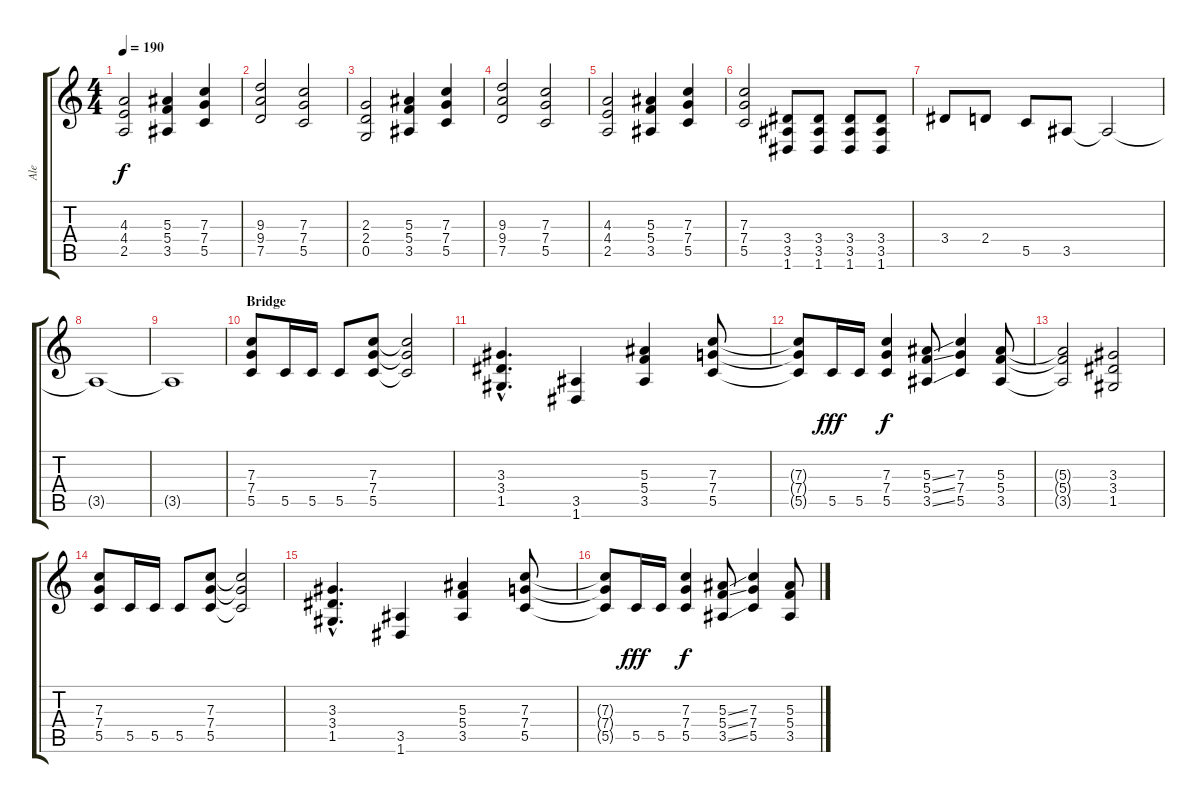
\track ("Ale" "Ale") {instrument overdrivenguitar}
\staff {score tabs}
\tuning (D4 A3 F3 C3 G2 D2) {hide}
\ts (4 4)
\tempo 190
\clef g2
\ks c
(4.3 4.4 2.5).2{dy f} (5.3 5.4 3.5).4 (7.3 7.4 5.5).4 |
(9.3 9.4 7.5).2 (7.3 7.4 5.5).2 |
(2.3 2.4 0.5).2 (5.3 5.4 3.5).4 (7.3 7.4 5.5).4 |
(9.3 9.4 7.5).2 (7.3 7.4 5.5).2 |
(4.3 4.4 2.5).2 (5.3 5.4 3.5).4 (7.3 7.4 5.5).4 |
(7.3 7.4 5.5).2 (3.4 3.5 1.6).8 (3.4 3.5 1.6).8 (3.4 3.5 1.6).8 (3.4 3.5 1.6).8 |
3.4.8 2.4.8 5.5.8 3.5.8 3.5{t}.2 |
3.5{t}.1 |
3.5{t}.1 |
\section ("" "Bridge")
(7.3 7.4 5.5).8 5.5.16 5.5.16 5.5.8 (7.3 7.4 5.5).8 (7.3{t} 7.4{t} 5.5{t}).2 |
(3.3{hac} 3.4{hac} 1.5{hac}).4{d} (3.5 1.6).4 (5.3 5.4 3.5).4 (7.3 7.4 5.5).8 |
(7.3{t} 7.4{t} 5.5{t}).8 5.5.16{dy fff} 5.5.16 (7.3 7.4 5.5).4{dy f} (5.3{ss} 5.4{ss} 3.5{ss}).8 (7.3 7.4 5.5).4 (5.3 5.4 3.5).8 |
(5.3{t} 5.4{t} 3.5{t}).2 (3.3 3.4 1.5).2 |
(7.3 7.4 5.5).8 5.5.16 5.5.16 5.5.8 (7.3 7.4 5.5).8 (7.3{t} 7.4{t} 5.5{t}).2 |
(3.3{hac} 3.4{hac} 1.5{hac}).4{d} (3.5 1.6).4 (5.3 5.4 3.5).4 (7.3 7.4 5.5).8 |
(7.3{t} 7.4{t} 5.5{t}).8 5.5.16{dy fff} 5.5.16 (7.3 7.4 5.5).4{dy f} (5.3{ss} 5.4{ss} 3.5{ss}).8 (7.3 7.4 5.5).4 (5.3 5.4 3.5).8
